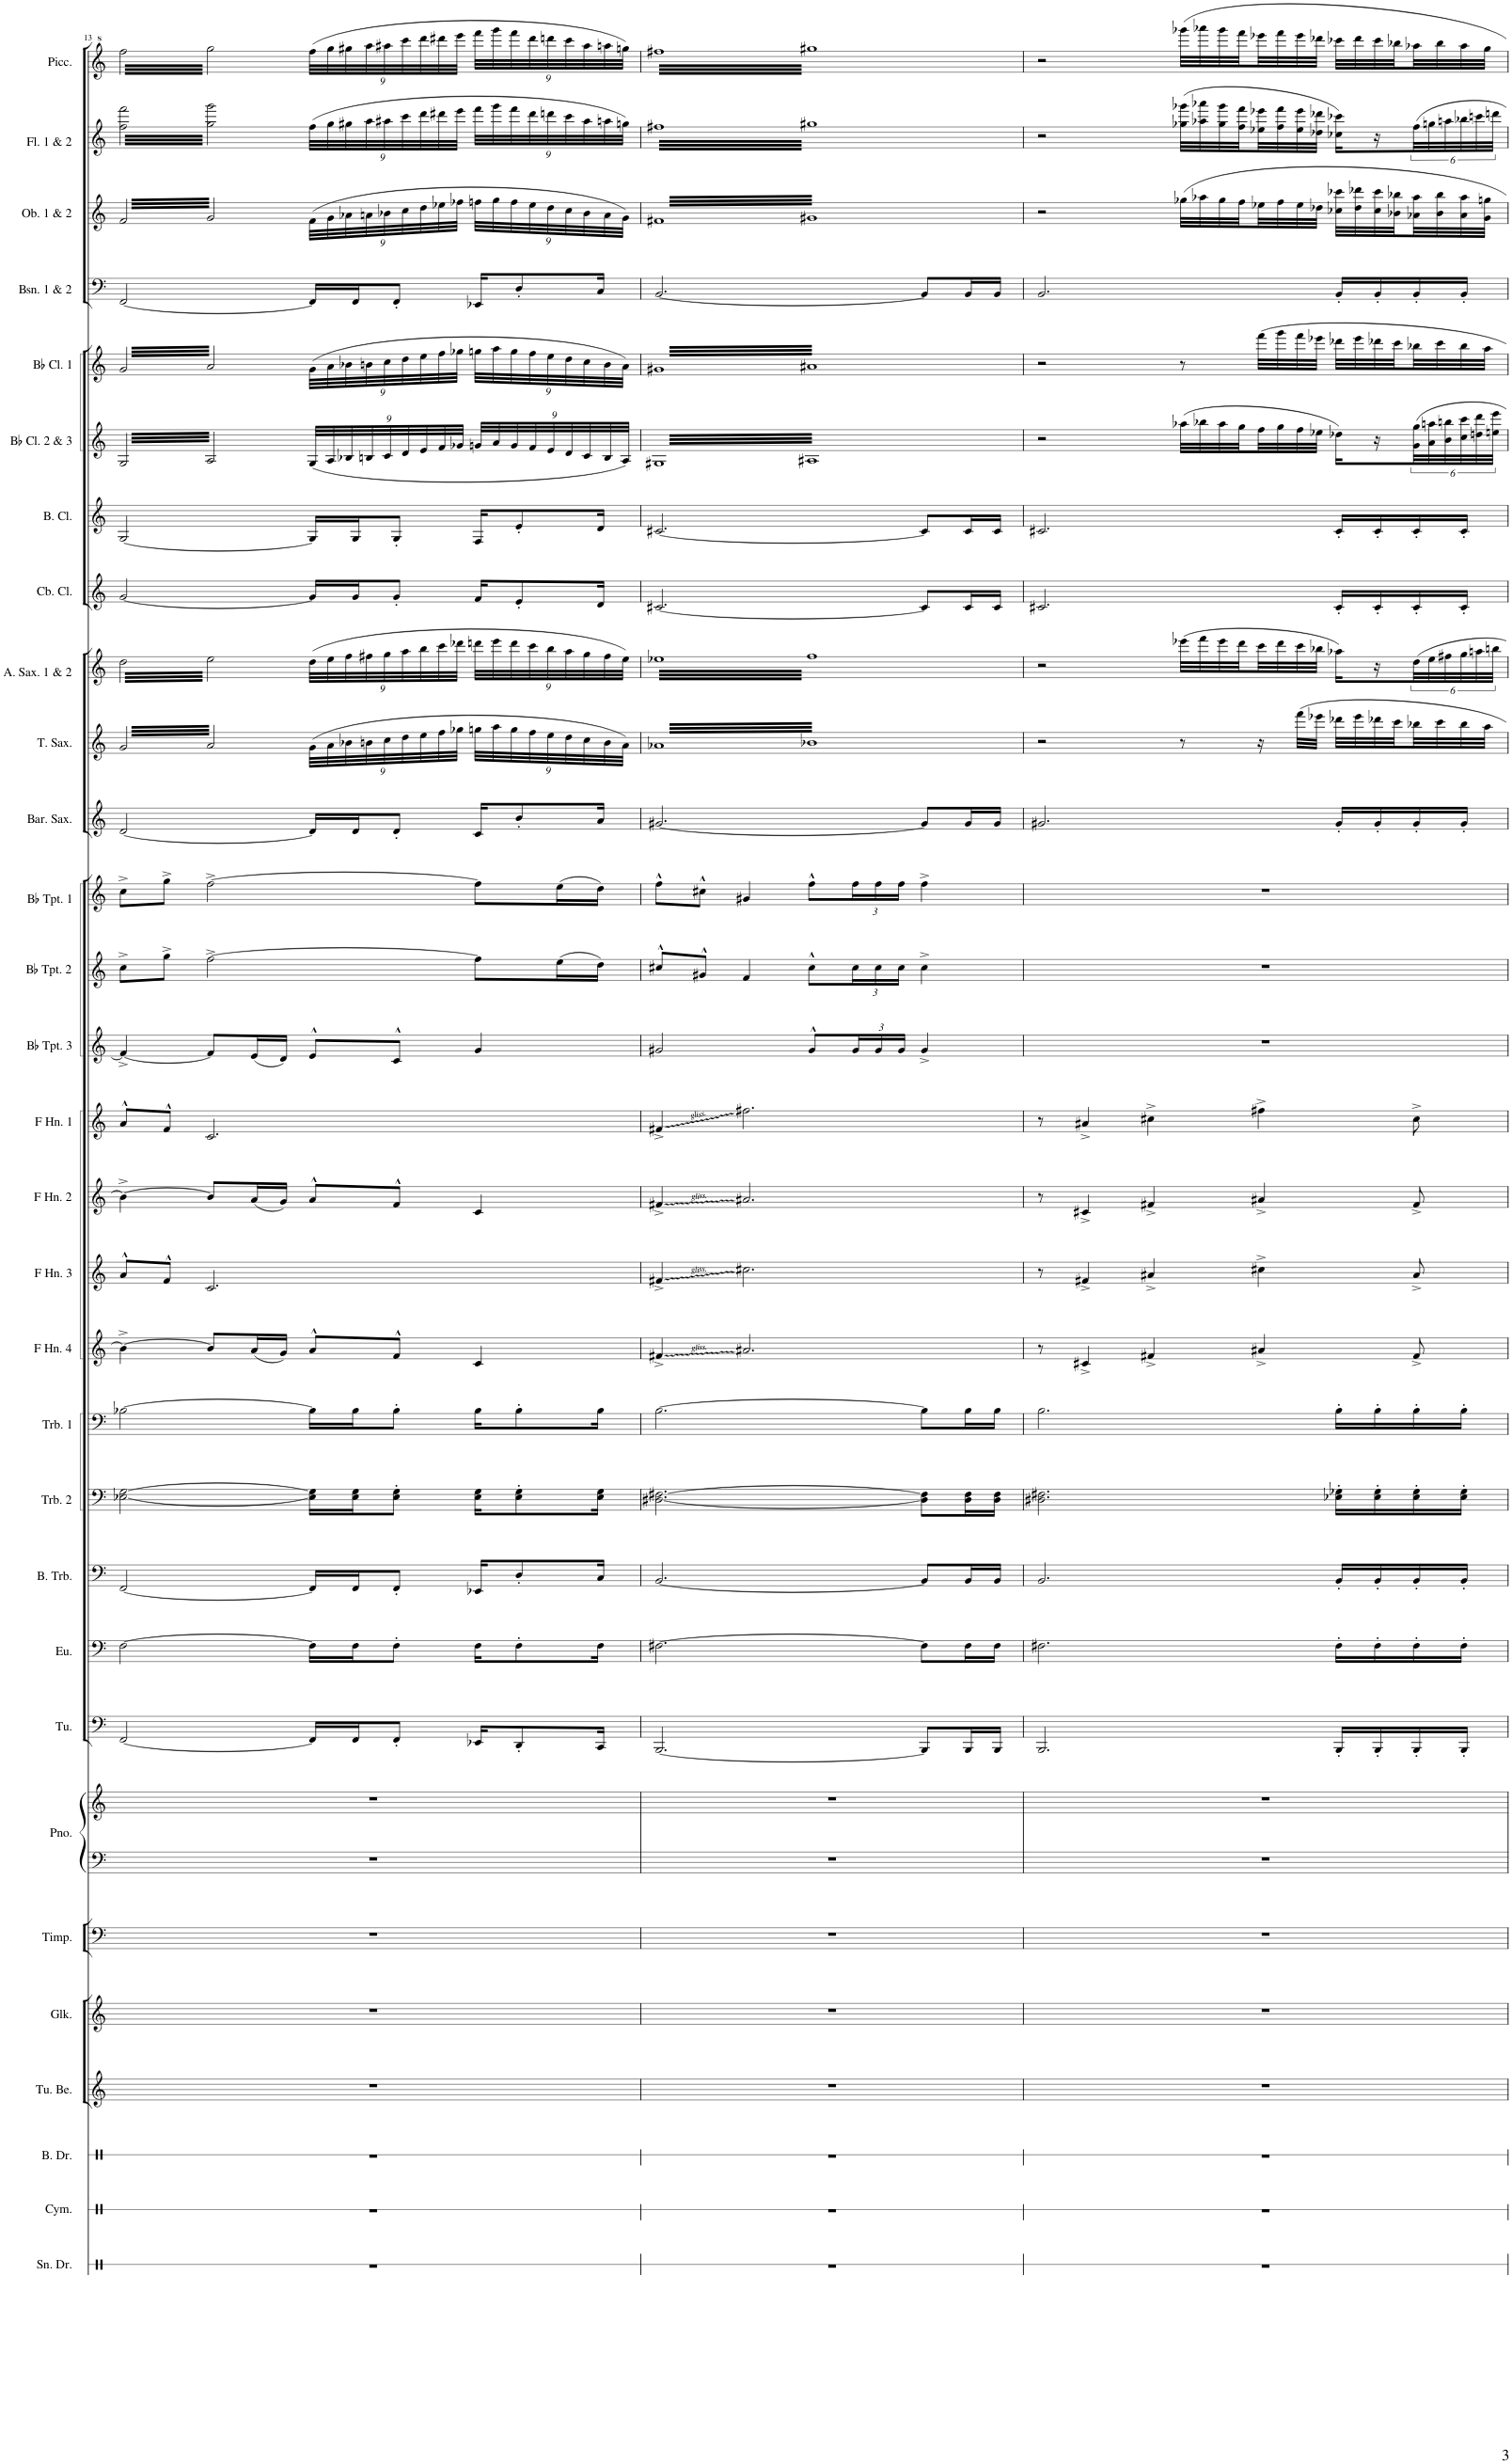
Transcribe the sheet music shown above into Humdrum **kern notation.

**kern	**kern	**kern	**kern	**kern	**kern	**kern	**kern	**kern	**kern	**kern	**kern	**kern	**kern	**kern	**kern	**kern	**kern	**kern	**kern	**kern	**kern	**kern	**kern	**kern	**kern	**kern	**kern	**kern	**kern	**kern
*part30	*part29	*part28	*part27	*part26	*part25	*part24	*part24	*part23	*part22	*part21	*part20	*part19	*part18	*part17	*part16	*part15	*part14	*part13	*part12	*part11	*part10	*part9	*part8	*part7	*part6	*part5	*part4	*part3	*part2	*part1
*staff31	*staff30	*staff29	*staff28	*staff27	*staff26	*staff25	*staff24	*staff23	*staff22	*staff21	*staff20	*staff19	*staff18	*staff17	*staff16	*staff15	*staff14	*staff13	*staff12	*staff11	*staff10	*staff9	*staff8	*staff7	*staff6	*staff5	*staff4	*staff3	*staff2	*staff1
*I"Snare Drum	*I"Cymbal	*I"Bass Drum	*I"Tubular Bells	*I"Glockenspiel	*I"Timpani	*I"Piano	*	*I"Tuba	*I"Euphonium	*I"Bass Trombone	*I"Trombone 2	*I"Trombone 1	*I"F Horn 4	*I"F Horn 3	*I"F Horn 2	*I"F Horn 1	*I"Bb Trumpet 3	*I"Bb Trumpet 2	*I"Bb Trumpet 1	*I"Baritone Saxophone	*I"Tenor Saxophone	*I"Alto Saxophone 1 &amp; 2	*I"Contrabass Clarinet	*I"Bass Clarinet	*I"Bb Clarinet 2 &amp; 3	*I"Bb Clarinet 1	*I"Bassoon 1 &amp; 2	*I"Oboe 1 &amp; 2	*I"Flute 1 &amp; 2	*I"Piccolo
*I'Sn. Dr.	*I'Cym.	*I'B. Dr.	*I'Tu. Be.	*I'Glk.	*I'Timp.	*I'Pno.	*	*I'Tu.	*I'Eu.	*I'B. Trb.	*I'Trb. 2	*I'Trb. 1	*I'F Hn. 4	*I'F Hn. 3	*I'F Hn. 2	*I'F Hn. 1	*I'Bb Tpt. 3	*I'Bb Tpt. 2	*I'Bb Tpt. 1	*I'Bar. Sax.	*I'T. Sax.	*I'A. Sax. 1 &amp; 2	*I'Cb. Cl.	*I'B. Cl.	*I'Bb Cl. 2 &amp; 3	*I'Bb Cl. 1	*I'Bsn. 1 &amp; 2	*I'Ob. 1 &amp; 2	*I'Fl. 1 &amp; 2	*I'Picc.
!!LO:PB:g=z
*clefX	*clefX	*clefX	*clefG2	*clefG2	*clefF4	*clefF4	*clefG2	*clefF4	*clefF4	*clefF4	*clefF4	*clefF4	*clefG2	*clefG2	*clefG2	*clefG2	*clefG2	*clefG2	*clefG2	*clefG2	*clefG2	*clefG2	*clefG2	*clefG2	*clefG2	*clefG2	*clefF4	*clefG2	*clefG2	*clefG^2
*	*	*	*	*Trd-14c-24	*	*	*	*	*	*	*	*	*Trd4c7	*Trd4c7	*Trd4c7	*Trd4c7	*Trd1c2	*Trd1c2	*Trd1c2	*Trd12c21	*Trd8c14	*Trd5c9	*Trd1c2	*Trd8c14	*Trd1c2	*Trd1c2	*	*	*	*Trd-7c-12
*k[]	*k[]	*k[]	*k[]	*k[]	*k[]	*k[]	*k[]	*k[]	*k[]	*k[]	*k[]	*k[]	*k[]	*k[]	*k[]	*k[]	*k[]	*k[]	*k[]	*k[]	*k[]	*k[]	*k[]	*k[]	*k[]	*k[]	*k[]	*k[]	*k[]	*k[]
*M4/4	*M4/4	*M4/4	*M4/4	*M4/4	*M4/4	*M4/4	*M4/4	*M4/4	*M4/4	*M4/4	*M4/4	*M4/4	*M4/4	*M4/4	*M4/4	*M4/4	*M4/4	*M4/4	*M4/4	*M4/4	*M4/4	*M4/4	*M4/4	*M4/4	*M4/4	*M4/4	*M4/4	*M4/4	*M4/4	*M4/4
=13	=13	=13	=13	=13	=13	=13	=13	=13	=13	=13	=13	=13	=13	=13	=13	=13	=13	=13	=13	=13	=13	=13	=13	=13	=13	=13	=13	=13	=13	=13
*	*	*	*	*	*	*	*	*	*	*	*	*	*	*	*	*	*	*	*	*	*tremolo	*	*	*	*	*	*	*	*	*
*	*	*	*	*	*	*	*	*	*	*	*	*	*	*	*	*	*	*	*	*	*	*tremolo	*	*	*	*	*	*	*	*
*	*	*	*	*	*	*	*	*	*	*	*	*	*	*	*	*	*	*	*	*	*	*	*	*	*tremolo	*	*	*	*	*
*	*	*	*	*	*	*	*	*	*	*	*	*	*	*	*	*	*	*	*	*	*	*	*	*	*	*tremolo	*	*	*	*
*	*	*	*	*	*	*	*	*	*	*	*	*	*	*	*	*	*	*	*	*	*	*	*	*	*	*	*	*tremolo	*	*
*	*	*	*	*	*	*	*	*	*	*	*	*	*	*	*	*	*	*	*	*	*	*	*	*	*	*	*	*	*tremolo	*
*	*	*	*	*	*	*	*	*	*	*	*	*	*	*	*	*	*	*	*	*	*	*	*	*	*	*	*	*	*	*tremolo
1r	1r	1r	1r	1r	1r	1r	1r	[2FF/	[2F\	[2FF/	[2E-X\ [2G\	[2B-X\	4b-^\_	8a^^/L	4b-^\_	8a^^/L	4f^/_	8cc^\L	8cc^\L	[2d/	64g/LLLL	64dd\LLLL	[2g/	[2G/	64G/LLLL	64g/LLLL	[2FF/	64f/LLLL	64ff\ 64fff\LLLL	64fff\LLLL
.	.	.	.	.	.	.	.	.	.	.	.	.	.	.	.	.	.	.	.	.	64a/	64ee\	.	.	64A/	64a/	.	64g/	64gg\ 64ggg\	64ggg\
.	.	.	.	.	.	.	.	.	.	.	.	.	.	.	.	.	.	.	.	.	64g/	64dd\	.	.	64G/	64g/	.	64f/	64ff\ 64fff\	64fff\
.	.	.	.	.	.	.	.	.	.	.	.	.	.	.	.	.	.	.	.	.	64a/	64ee\	.	.	64A/	64a/	.	64g/	64gg\ 64ggg\	64ggg\
.	.	.	.	.	.	.	.	.	.	.	.	.	.	.	.	.	.	.	.	.	64g/	64dd\	.	.	64G/	64g/	.	64f/	64ff\ 64fff\	64fff\
.	.	.	.	.	.	.	.	.	.	.	.	.	.	.	.	.	.	.	.	.	64a/	64ee\	.	.	64A/	64a/	.	64g/	64gg\ 64ggg\	64ggg\
.	.	.	.	.	.	.	.	.	.	.	.	.	.	.	.	.	.	.	.	.	64g/	64dd\	.	.	64G/	64g/	.	64f/	64ff\ 64fff\	64fff\
.	.	.	.	.	.	.	.	.	.	.	.	.	.	.	.	.	.	.	.	.	64a/	64ee\	.	.	64A/	64a/	.	64g/	64gg\ 64ggg\	64ggg\
.	.	.	.	.	.	.	.	.	.	.	.	.	.	8f^^/J	.	8f^^/J	.	8gg^\J	8gg^\J	.	64g/	64dd\	.	.	64G/	64g/	.	64f/	64ff\ 64fff\	64fff\
.	.	.	.	.	.	.	.	.	.	.	.	.	.	.	.	.	.	.	.	.	64a/	64ee\	.	.	64A/	64a/	.	64g/	64gg\ 64ggg\	64ggg\
.	.	.	.	.	.	.	.	.	.	.	.	.	.	.	.	.	.	.	.	.	64g/	64dd\	.	.	64G/	64g/	.	64f/	64ff\ 64fff\	64fff\
.	.	.	.	.	.	.	.	.	.	.	.	.	.	.	.	.	.	.	.	.	64a/	64ee\	.	.	64A/	64a/	.	64g/	64gg\ 64ggg\	64ggg\
.	.	.	.	.	.	.	.	.	.	.	.	.	.	.	.	.	.	.	.	.	64g/	64dd\	.	.	64G/	64g/	.	64f/	64ff\ 64fff\	64fff\
.	.	.	.	.	.	.	.	.	.	.	.	.	.	.	.	.	.	.	.	.	64a/	64ee\	.	.	64A/	64a/	.	64g/	64gg\ 64ggg\	64ggg\
.	.	.	.	.	.	.	.	.	.	.	.	.	.	.	.	.	.	.	.	.	64g/	64dd\	.	.	64G/	64g/	.	64f/	64ff\ 64fff\	64fff\
.	.	.	.	.	.	.	.	.	.	.	.	.	.	.	.	.	.	.	.	.	64a/	64ee\	.	.	64A/	64a/	.	64g/	64gg\ 64ggg\	64ggg\
.	.	.	.	.	.	.	.	.	.	.	.	.	8b-/L]	2.c/	8b-/L]	2.c/	8f/L]	[2ff^\	[2ff^\	.	64g/	64dd\	.	.	64G/	64g/	.	64f/	64ff\ 64fff\	64fff\
.	.	.	.	.	.	.	.	.	.	.	.	.	.	.	.	.	.	.	.	.	64a/	64ee\	.	.	64A/	64a/	.	64g/	64gg\ 64ggg\	64ggg\
.	.	.	.	.	.	.	.	.	.	.	.	.	.	.	.	.	.	.	.	.	64g/	64dd\	.	.	64G/	64g/	.	64f/	64ff\ 64fff\	64fff\
.	.	.	.	.	.	.	.	.	.	.	.	.	.	.	.	.	.	.	.	.	64a/	64ee\	.	.	64A/	64a/	.	64g/	64gg\ 64ggg\	64ggg\
.	.	.	.	.	.	.	.	.	.	.	.	.	.	.	.	.	.	.	.	.	64g/	64dd\	.	.	64G/	64g/	.	64f/	64ff\ 64fff\	64fff\
.	.	.	.	.	.	.	.	.	.	.	.	.	.	.	.	.	.	.	.	.	64a/	64ee\	.	.	64A/	64a/	.	64g/	64gg\ 64ggg\	64ggg\
.	.	.	.	.	.	.	.	.	.	.	.	.	.	.	.	.	.	.	.	.	64g/	64dd\	.	.	64G/	64g/	.	64f/	64ff\ 64fff\	64fff\
.	.	.	.	.	.	.	.	.	.	.	.	.	.	.	.	.	.	.	.	.	64a/	64ee\	.	.	64A/	64a/	.	64g/	64gg\ 64ggg\	64ggg\
.	.	.	.	.	.	.	.	.	.	.	.	.	(16a/L	.	(16a/L	.	(16e/L	.	.	.	64g/	64dd\	.	.	64G/	64g/	.	64f/	64ff\ 64fff\	64fff\
.	.	.	.	.	.	.	.	.	.	.	.	.	.	.	.	.	.	.	.	.	64a/	64ee\	.	.	64A/	64a/	.	64g/	64gg\ 64ggg\	64ggg\
.	.	.	.	.	.	.	.	.	.	.	.	.	.	.	.	.	.	.	.	.	64g/	64dd\	.	.	64G/	64g/	.	64f/	64ff\ 64fff\	64fff\
.	.	.	.	.	.	.	.	.	.	.	.	.	.	.	.	.	.	.	.	.	64a/	64ee\	.	.	64A/	64a/	.	64g/	64gg\ 64ggg\	64ggg\
.	.	.	.	.	.	.	.	.	.	.	.	.	16g/JJ)	.	16g/JJ)	.	16d/JJ)	.	.	.	64g/	64dd\	.	.	64G/	64g/	.	64f/	64ff\ 64fff\	64fff\
.	.	.	.	.	.	.	.	.	.	.	.	.	.	.	.	.	.	.	.	.	64a/	64ee\	.	.	64A/	64a/	.	64g/	64gg\ 64ggg\	64ggg\
.	.	.	.	.	.	.	.	.	.	.	.	.	.	.	.	.	.	.	.	.	64g/	64dd\	.	.	64G/	64g/	.	64f/	64ff\ 64fff\	64fff\
.	.	.	.	.	.	.	.	.	.	.	.	.	.	.	.	.	.	.	.	.	64a/JJJJ	64ee\JJJJ	.	.	64A/JJJJ	64a/JJJJ	.	64g/JJJJ	64gg\ 64ggg\JJJJ	64ggg\JJJJ
*	*	*	*	*	*	*	*	*	*	*	*	*	*	*	*	*	*	*	*	*	*	*	*	*	*	*	*	*	*	*Xtremolo
*	*	*	*	*	*	*	*	*	*	*	*	*	*	*	*	*	*	*	*	*	*	*	*	*	*	*	*	*	*Xtremolo	*
*	*	*	*	*	*	*	*	*	*	*	*	*	*	*	*	*	*	*	*	*	*	*	*	*	*	*	*	*Xtremolo	*	*
*	*	*	*	*	*	*	*	*	*	*	*	*	*	*	*	*	*	*	*	*	*	*	*	*	*	*Xtremolo	*	*	*	*
*	*	*	*	*	*	*	*	*	*	*	*	*	*	*	*	*	*	*	*	*	*	*	*	*	*Xtremolo	*	*	*	*	*
*	*	*	*	*	*	*	*	*	*	*	*	*	*	*	*	*	*	*	*	*	*	*Xtremolo	*	*	*	*	*	*	*	*
*	*	*	*	*	*	*	*	*	*	*	*	*	*	*	*	*	*	*	*	*	*Xtremolo	*	*	*	*	*	*	*	*	*
*	*	*	*	*	*	*	*	*	*	*	*	*	*	*	*	*	*	*	*	*	*Xbrackettup	*Xbrackettup	*	*	*Xbrackettup	*Xbrackettup	*	*Xbrackettup	*Xbrackettup	*Xbrackettup
.	.	.	.	.	.	.	.	16FF/LL]	16F\LL]	16FF/LL]	16E-\] 16G\]LL	16B-\LL]	8a^^/L	.	8a^^/L	.	8e^^/L	.	.	16d/LL]	(36g\LLL	(36dd\LLL	16g/LL]	16G/LL]	(36G/LLL	(36g\LLL	16FF/LL]	(36f\LLL	(36ff\LLL	(36fff\LLL
.	.	.	.	.	.	.	.	.	.	.	.	.	.	.	.	.	.	.	.	.	.	.	.	.	.	.	.	.	.	.
.	.	.	.	.	.	.	.	.	.	.	.	.	.	.	.	.	.	.	.	.	36a\	36ee\	.	.	36A/	36a\	.	36g\	36gg\	36ggg\
.	.	.	.	.	.	.	.	.	.	.	.	.	.	.	.	.	.	.	.	.	.	.	.	.	.	.	.	.	.	.
.	.	.	.	.	.	.	.	.	.	.	.	.	.	.	.	.	.	.	.	.	.	.	.	.	.	.	.	.	.	.
.	.	.	.	.	.	.	.	.	.	.	.	.	.	.	.	.	.	.	.	.	36b-X\	36ff\	.	.	36B-X/	36b-X\	.	36a-X\	36gg#X\	36ggg#X\
.	.	.	.	.	.	.	.	16FF/J	16F\J	16FF/J	16E-\ 16G\J	16B-\J	.	.	.	.	.	.	.	16d/J	.	.	16g/J	16G/J	.	.	16FF/J	.	.	.
.	.	.	.	.	.	.	.	.	.	.	.	.	.	.	.	.	.	.	.	.	.	.	.	.	.	.	.	.	.	.
.	.	.	.	.	.	.	.	.	.	.	.	.	.	.	.	.	.	.	.	.	36bn\	36ff#X\	.	.	36Bn/	36bn\	.	36an\	36aa\	36aaa\
.	.	.	.	.	.	.	.	.	.	.	.	.	.	.	.	.	.	.	.	.	.	.	.	.	.	.	.	.	.	.
.	.	.	.	.	.	.	.	.	.	.	.	.	.	.	.	.	.	.	.	.	.	.	.	.	.	.	.	.	.	.
.	.	.	.	.	.	.	.	.	.	.	.	.	.	.	.	.	.	.	.	.	36cc\	36gg\	.	.	36c/	36cc\	.	36b-X\	36aa#X\	36aaa#X\
.	.	.	.	.	.	.	.	8FF'/J	8F'\J	8FF'/J	8E-\' 8G\'J	8B-'\J	8f^^/J	.	8f^^/J	.	8c^^/J	.	.	8d'/J	.	.	8g'/J	8G'/J	.	.	8FF'/J	.	.	.
.	.	.	.	.	.	.	.	.	.	.	.	.	.	.	.	.	.	.	.	.	36dd\	36aa\	.	.	36d/	36dd\	.	36cc\	36ccc\	36cccc\
.	.	.	.	.	.	.	.	.	.	.	.	.	.	.	.	.	.	.	.	.	.	.	.	.	.	.	.	.	.	.
.	.	.	.	.	.	.	.	.	.	.	.	.	.	.	.	.	.	.	.	.	.	.	.	.	.	.	.	.	.	.
.	.	.	.	.	.	.	.	.	.	.	.	.	.	.	.	.	.	.	.	.	36ee\	36bb\	.	.	36e/	36ee\	.	36dd\	36ddd\	36dddd\
.	.	.	.	.	.	.	.	.	.	.	.	.	.	.	.	.	.	.	.	.	.	.	.	.	.	.	.	.	.	.
.	.	.	.	.	.	.	.	.	.	.	.	.	.	.	.	.	.	.	.	.	.	.	.	.	.	.	.	.	.	.
.	.	.	.	.	.	.	.	.	.	.	.	.	.	.	.	.	.	.	.	.	36ff\	36ccc\	.	.	36f/	36ff\	.	36ee-X\	36ddd#X\	36dddd#X\
.	.	.	.	.	.	.	.	.	.	.	.	.	.	.	.	.	.	.	.	.	.	.	.	.	.	.	.	.	.	.
.	.	.	.	.	.	.	.	.	.	.	.	.	.	.	.	.	.	.	.	.	.	.	.	.	.	.	.	.	.	.
.	.	.	.	.	.	.	.	.	.	.	.	.	.	.	.	.	.	.	.	.	36gg-X\JJJ	36ddd-X\JJJ	.	.	36g-X/JJJ	36gg-X\JJJ	.	36ff-X\JJJ	36eee\JJJ	36eeee\JJJ
.	.	.	.	.	.	.	.	.	.	.	.	.	.	.	.	.	.	.	.	.	.	.	.	.	.	.	.	.	.	.
.	.	.	.	.	.	.	.	16EE-X/KL	16F\KL	16EE-X/KL	16E-\ 16G\KL	16B-\KL	4c/	.	4c/	.	4g/	8ff\L]	8ff\L]	16c/KL	36ggn\LLL	36dddn\LLL	16f/KL	16F/KL	36gn/LLL	36ggn\LLL	16EE-X/KL	36ffn\LLL	36fff\LLL	36ffff\LLL
.	.	.	.	.	.	.	.	.	.	.	.	.	.	.	.	.	.	.	.	.	36aa\	36eee\	.	.	36a/	36aa\	.	36gg\	36ggg\	36gggg\
.	.	.	.	.	.	.	.	.	.	.	.	.	.	.	.	.	.	.	.	.	36gg\	36ddd\	.	.	36g/	36gg\	.	36ff\	36fff\	36ffff\
.	.	.	.	.	.	.	.	8DD'/	8F'\	8D'/	8E-\' 8G\'	8B-'\	.	.	.	.	.	.	.	8b'/	.	.	8e'/	8e'/	.	.	8D'/	.	.	.
.	.	.	.	.	.	.	.	.	.	.	.	.	.	.	.	.	.	.	.	.	36ff\	36ccc\	.	.	36f/	36ff\	.	36ee-\	36ddd#\	36dddd#\
.	.	.	.	.	.	.	.	.	.	.	.	.	.	.	.	.	.	.	.	.	36ee\	36bb\	.	.	36e/	36ee\	.	36dd\	36dddn\	36ddddn\
.	.	.	.	.	.	.	.	.	.	.	.	.	.	.	.	.	.	(16ee\L	(16ee\L	.	.	.	.	.	.	.	.	.	.	.
.	.	.	.	.	.	.	.	.	.	.	.	.	.	.	.	.	.	.	.	.	36dd\	36aa\	.	.	36d/	36dd\	.	36cc\	36ccc\	36cccc\
.	.	.	.	.	.	.	.	.	.	.	.	.	.	.	.	.	.	.	.	.	36cc\	36gg\	.	.	36c/	36cc\	.	36b-\	36aa#\	36aaa#\
.	.	.	.	.	.	.	.	16CC/Jk	16F\Jk	16C/Jk	16E-\ 16G\Jk	16B-\Jk	.	.	.	.	.	16dd\JJ)	16dd\JJ)	16a/Jk	.	.	16d/Jk	16d/Jk	.	.	16C/Jk	.	.	.
.	.	.	.	.	.	.	.	.	.	.	.	.	.	.	.	.	.	.	.	.	36b\	36ff#\	.	.	36B/	36b\	.	36a\	36aan\	36aaan\
.	.	.	.	.	.	.	.	.	.	.	.	.	.	.	.	.	.	.	.	.	36a\JJJ)	36ee\JJJ)	.	.	36A/JJJ)	36a\JJJ)	.	36g\JJJ)	36ggn\JJJ)	36gggn\JJJ)
=14	=14	=14	=14	=14	=14	=14	=14	=14	=14	=14	=14	=14	=14	=14	=14	=14	=14	=14	=14	=14	=14	=14	=14	=14	=14	=14	=14	=14	=14	=14
*	*	*	*	*	*	*	*	*	*	*	*	*	*	*	*	*	*	*	*	*	*brackettup	*brackettup	*	*	*brackettup	*brackettup	*	*brackettup	*brackettup	*brackettup
*	*	*	*	*	*	*	*	*	*	*	*	*	*	*	*	*	*	*	*	*	*tremolo	*	*	*	*	*	*	*	*	*
*	*	*	*	*	*	*	*	*	*	*	*	*	*	*	*	*	*	*	*	*	*	*tremolo	*	*	*	*	*	*	*	*
*	*	*	*	*	*	*	*	*	*	*	*	*	*	*	*	*	*	*	*	*	*	*	*	*	*tremolo	*	*	*	*	*
*	*	*	*	*	*	*	*	*	*	*	*	*	*	*	*	*	*	*	*	*	*	*	*	*	*	*tremolo	*	*	*	*
*	*	*	*	*	*	*	*	*	*	*	*	*	*	*	*	*	*	*	*	*	*	*	*	*	*	*	*	*tremolo	*	*
*	*	*	*	*	*	*	*	*	*	*	*	*	*	*	*	*	*	*	*	*	*	*	*	*	*	*	*	*	*tremolo	*
*	*	*	*	*	*	*	*	*	*	*	*	*	*	*	*	*	*	*	*	*	*	*	*	*	*	*	*	*	*	*tremolo
1r	1r	1r	1r	1r	1r	1r	1r	[2.BBB/	[2.F#X\	[2.BB/	[2.D#X\ [2.F#X\	[2.B\	4f#X^/	4f#X^/	4f#X^/	4f#X^/	2g#X/	8cc#X^^/L	8ff^^\L	[2.g#X/	64a-XLLLL	64ee-XLLLL	[2.c#X/	[2.c#X/	64G#XLLLL	64g#XLLLL	[2.BB/	64f#XLLLL	64ff#XLLLL	64fff#XLLLL
.	.	.	.	.	.	.	.	.	.	.	.	.	.	.	.	.	.	.	.	.	64b-X	64ff	.	.	64A#X	64a#X	.	64g#X	64gg#X	64ggg#X
.	.	.	.	.	.	.	.	.	.	.	.	.	.	.	.	.	.	.	.	.	64a-X	64ee-X	.	.	64G#X	64g#X	.	64f#X	64ff#X	64fff#X
.	.	.	.	.	.	.	.	.	.	.	.	.	.	.	.	.	.	.	.	.	64b-X	64ff	.	.	64A#X	64a#X	.	64g#X	64gg#X	64ggg#X
.	.	.	.	.	.	.	.	.	.	.	.	.	.	.	.	.	.	.	.	.	64a-X	64ee-X	.	.	64G#X	64g#X	.	64f#X	64ff#X	64fff#X
.	.	.	.	.	.	.	.	.	.	.	.	.	.	.	.	.	.	.	.	.	64b-X	64ff	.	.	64A#X	64a#X	.	64g#X	64gg#X	64ggg#X
.	.	.	.	.	.	.	.	.	.	.	.	.	.	.	.	.	.	.	.	.	64a-X	64ee-X	.	.	64G#X	64g#X	.	64f#X	64ff#X	64fff#X
.	.	.	.	.	.	.	.	.	.	.	.	.	.	.	.	.	.	.	.	.	64b-X	64ff	.	.	64A#X	64a#X	.	64g#X	64gg#X	64ggg#X
.	.	.	.	.	.	.	.	.	.	.	.	.	.	.	.	.	.	8g#X^^/J	8cc#X^^\J	.	64a-X	64ee-X	.	.	64G#X	64g#X	.	64f#X	64ff#X	64fff#X
.	.	.	.	.	.	.	.	.	.	.	.	.	.	.	.	.	.	.	.	.	64b-X	64ff	.	.	64A#X	64a#X	.	64g#X	64gg#X	64ggg#X
.	.	.	.	.	.	.	.	.	.	.	.	.	.	.	.	.	.	.	.	.	64a-X	64ee-X	.	.	64G#X	64g#X	.	64f#X	64ff#X	64fff#X
.	.	.	.	.	.	.	.	.	.	.	.	.	.	.	.	.	.	.	.	.	64b-X	64ff	.	.	64A#X	64a#X	.	64g#X	64gg#X	64ggg#X
.	.	.	.	.	.	.	.	.	.	.	.	.	.	.	.	.	.	.	.	.	64a-X	64ee-X	.	.	64G#X	64g#X	.	64f#X	64ff#X	64fff#X
.	.	.	.	.	.	.	.	.	.	.	.	.	.	.	.	.	.	.	.	.	64b-X	64ff	.	.	64A#X	64a#X	.	64g#X	64gg#X	64ggg#X
.	.	.	.	.	.	.	.	.	.	.	.	.	.	.	.	.	.	.	.	.	64a-X	64ee-X	.	.	64G#X	64g#X	.	64f#X	64ff#X	64fff#X
.	.	.	.	.	.	.	.	.	.	.	.	.	.	.	.	.	.	.	.	.	64b-X	64ff	.	.	64A#X	64a#X	.	64g#X	64gg#X	64ggg#X
.	.	.	.	.	.	.	.	.	.	.	.	.	2.a#X/	2.cc#X\	2.a#X/	2.ff#X\	.	4f/	4g#X/	.	64a-X	64ee-X	.	.	64G#X	64g#X	.	64f#X	64ff#X	64fff#X
.	.	.	.	.	.	.	.	.	.	.	.	.	.	.	.	.	.	.	.	.	64b-X	64ff	.	.	64A#X	64a#X	.	64g#X	64gg#X	64ggg#X
.	.	.	.	.	.	.	.	.	.	.	.	.	.	.	.	.	.	.	.	.	64a-X	64ee-X	.	.	64G#X	64g#X	.	64f#X	64ff#X	64fff#X
.	.	.	.	.	.	.	.	.	.	.	.	.	.	.	.	.	.	.	.	.	64b-X	64ff	.	.	64A#X	64a#X	.	64g#X	64gg#X	64ggg#X
.	.	.	.	.	.	.	.	.	.	.	.	.	.	.	.	.	.	.	.	.	64a-X	64ee-X	.	.	64G#X	64g#X	.	64f#X	64ff#X	64fff#X
.	.	.	.	.	.	.	.	.	.	.	.	.	.	.	.	.	.	.	.	.	64b-X	64ff	.	.	64A#X	64a#X	.	64g#X	64gg#X	64ggg#X
.	.	.	.	.	.	.	.	.	.	.	.	.	.	.	.	.	.	.	.	.	64a-X	64ee-X	.	.	64G#X	64g#X	.	64f#X	64ff#X	64fff#X
.	.	.	.	.	.	.	.	.	.	.	.	.	.	.	.	.	.	.	.	.	64b-X	64ff	.	.	64A#X	64a#X	.	64g#X	64gg#X	64ggg#X
.	.	.	.	.	.	.	.	.	.	.	.	.	.	.	.	.	.	.	.	.	64a-X	64ee-X	.	.	64G#X	64g#X	.	64f#X	64ff#X	64fff#X
.	.	.	.	.	.	.	.	.	.	.	.	.	.	.	.	.	.	.	.	.	64b-X	64ff	.	.	64A#X	64a#X	.	64g#X	64gg#X	64ggg#X
.	.	.	.	.	.	.	.	.	.	.	.	.	.	.	.	.	.	.	.	.	64a-X	64ee-X	.	.	64G#X	64g#X	.	64f#X	64ff#X	64fff#X
.	.	.	.	.	.	.	.	.	.	.	.	.	.	.	.	.	.	.	.	.	64b-X	64ff	.	.	64A#X	64a#X	.	64g#X	64gg#X	64ggg#X
.	.	.	.	.	.	.	.	.	.	.	.	.	.	.	.	.	.	.	.	.	64a-X	64ee-X	.	.	64G#X	64g#X	.	64f#X	64ff#X	64fff#X
.	.	.	.	.	.	.	.	.	.	.	.	.	.	.	.	.	.	.	.	.	64b-X	64ff	.	.	64A#X	64a#X	.	64g#X	64gg#X	64ggg#X
.	.	.	.	.	.	.	.	.	.	.	.	.	.	.	.	.	.	.	.	.	64a-X	64ee-X	.	.	64G#X	64g#X	.	64f#X	64ff#X	64fff#X
.	.	.	.	.	.	.	.	.	.	.	.	.	.	.	.	.	.	.	.	.	64b-X	64ff	.	.	64A#X	64a#X	.	64g#X	64gg#X	64ggg#X
.	.	.	.	.	.	.	.	.	.	.	.	.	.	.	.	.	8g#^^/L	8cc#^^\L	8ff^^\L	.	64a-X	64ee-X	.	.	64G#X	64g#X	.	64f#X	64ff#X	64fff#X
.	.	.	.	.	.	.	.	.	.	.	.	.	.	.	.	.	.	.	.	.	64b-X	64ff	.	.	64A#X	64a#X	.	64g#X	64gg#X	64ggg#X
.	.	.	.	.	.	.	.	.	.	.	.	.	.	.	.	.	.	.	.	.	64a-X	64ee-X	.	.	64G#X	64g#X	.	64f#X	64ff#X	64fff#X
.	.	.	.	.	.	.	.	.	.	.	.	.	.	.	.	.	.	.	.	.	64b-X	64ff	.	.	64A#X	64a#X	.	64g#X	64gg#X	64ggg#X
.	.	.	.	.	.	.	.	.	.	.	.	.	.	.	.	.	.	.	.	.	64a-X	64ee-X	.	.	64G#X	64g#X	.	64f#X	64ff#X	64fff#X
.	.	.	.	.	.	.	.	.	.	.	.	.	.	.	.	.	.	.	.	.	64b-X	64ff	.	.	64A#X	64a#X	.	64g#X	64gg#X	64ggg#X
.	.	.	.	.	.	.	.	.	.	.	.	.	.	.	.	.	.	.	.	.	64a-X	64ee-X	.	.	64G#X	64g#X	.	64f#X	64ff#X	64fff#X
.	.	.	.	.	.	.	.	.	.	.	.	.	.	.	.	.	.	.	.	.	64b-X	64ff	.	.	64A#X	64a#X	.	64g#X	64gg#X	64ggg#X
*	*	*	*	*	*	*	*	*	*	*	*	*	*	*	*	*	*Xbrackettup	*Xbrackettup	*Xbrackettup	*	*	*	*	*	*	*	*	*	*	*
.	.	.	.	.	.	.	.	.	.	.	.	.	.	.	.	.	24g#/L	24cc#\L	24ff\L	.	64a-X	64ee-X	.	.	64G#X	64g#X	.	64f#X	64ff#X	64fff#X
.	.	.	.	.	.	.	.	.	.	.	.	.	.	.	.	.	.	.	.	.	64b-X	64ff	.	.	64A#X	64a#X	.	64g#X	64gg#X	64ggg#X
.	.	.	.	.	.	.	.	.	.	.	.	.	.	.	.	.	.	.	.	.	64a-X	64ee-X	.	.	64G#X	64g#X	.	64f#X	64ff#X	64fff#X
.	.	.	.	.	.	.	.	.	.	.	.	.	.	.	.	.	24g#/	24cc#\	24ff\	.	.	.	.	.	.	.	.	.	.	.
.	.	.	.	.	.	.	.	.	.	.	.	.	.	.	.	.	.	.	.	.	64b-X	64ff	.	.	64A#X	64a#X	.	64g#X	64gg#X	64ggg#X
.	.	.	.	.	.	.	.	.	.	.	.	.	.	.	.	.	.	.	.	.	64a-X	64ee-X	.	.	64G#X	64g#X	.	64f#X	64ff#X	64fff#X
.	.	.	.	.	.	.	.	.	.	.	.	.	.	.	.	.	.	.	.	.	64b-X	64ff	.	.	64A#X	64a#X	.	64g#X	64gg#X	64ggg#X
.	.	.	.	.	.	.	.	.	.	.	.	.	.	.	.	.	24g#/JJ	24cc#\JJ	24ff\JJ	.	.	.	.	.	.	.	.	.	.	.
.	.	.	.	.	.	.	.	.	.	.	.	.	.	.	.	.	.	.	.	.	64a-X	64ee-X	.	.	64G#X	64g#X	.	64f#X	64ff#X	64fff#X
.	.	.	.	.	.	.	.	.	.	.	.	.	.	.	.	.	.	.	.	.	64b-X	64ff	.	.	64A#X	64a#X	.	64g#X	64gg#X	64ggg#X
.	.	.	.	.	.	.	.	8BBB/L]	8F#\L]	8BB/L]	8D#\] 8F#\]L	8B\L]	.	.	.	.	4g#^/	4cc#^\	4ff^\	8g#/L]	64a-X	64ee-X	8c#/L]	8c#/L]	64G#X	64g#X	8BB/L]	64f#X	64ff#X	64fff#X
.	.	.	.	.	.	.	.	.	.	.	.	.	.	.	.	.	.	.	.	.	64b-X	64ff	.	.	64A#X	64a#X	.	64g#X	64gg#X	64ggg#X
.	.	.	.	.	.	.	.	.	.	.	.	.	.	.	.	.	.	.	.	.	64a-X	64ee-X	.	.	64G#X	64g#X	.	64f#X	64ff#X	64fff#X
.	.	.	.	.	.	.	.	.	.	.	.	.	.	.	.	.	.	.	.	.	64b-X	64ff	.	.	64A#X	64a#X	.	64g#X	64gg#X	64ggg#X
.	.	.	.	.	.	.	.	.	.	.	.	.	.	.	.	.	.	.	.	.	64a-X	64ee-X	.	.	64G#X	64g#X	.	64f#X	64ff#X	64fff#X
.	.	.	.	.	.	.	.	.	.	.	.	.	.	.	.	.	.	.	.	.	64b-X	64ff	.	.	64A#X	64a#X	.	64g#X	64gg#X	64ggg#X
.	.	.	.	.	.	.	.	.	.	.	.	.	.	.	.	.	.	.	.	.	64a-X	64ee-X	.	.	64G#X	64g#X	.	64f#X	64ff#X	64fff#X
.	.	.	.	.	.	.	.	.	.	.	.	.	.	.	.	.	.	.	.	.	64b-X	64ff	.	.	64A#X	64a#X	.	64g#X	64gg#X	64ggg#X
.	.	.	.	.	.	.	.	16BBB/L	16F#\L	16BB/L	16D#\ 16F#\L	16B\L	.	.	.	.	.	.	.	16g#/L	64a-X	64ee-X	16c#/L	16c#/L	64G#X	64g#X	16BB/L	64f#X	64ff#X	64fff#X
.	.	.	.	.	.	.	.	.	.	.	.	.	.	.	.	.	.	.	.	.	64b-X	64ff	.	.	64A#X	64a#X	.	64g#X	64gg#X	64ggg#X
.	.	.	.	.	.	.	.	.	.	.	.	.	.	.	.	.	.	.	.	.	64a-X	64ee-X	.	.	64G#X	64g#X	.	64f#X	64ff#X	64fff#X
.	.	.	.	.	.	.	.	.	.	.	.	.	.	.	.	.	.	.	.	.	64b-X	64ff	.	.	64A#X	64a#X	.	64g#X	64gg#X	64ggg#X
.	.	.	.	.	.	.	.	16BBB/JJ	16F#\JJ	16BB/JJ	16D#\ 16F#\JJ	16B\JJ	.	.	.	.	.	.	.	16g#/JJ	64a-X	64ee-X	16c#/JJ	16c#/JJ	64G#X	64g#X	16BB/JJ	64f#X	64ff#X	64fff#X
.	.	.	.	.	.	.	.	.	.	.	.	.	.	.	.	.	.	.	.	.	64b-X	64ff	.	.	64A#X	64a#X	.	64g#X	64gg#X	64ggg#X
.	.	.	.	.	.	.	.	.	.	.	.	.	.	.	.	.	.	.	.	.	64a-X	64ee-X	.	.	64G#X	64g#X	.	64f#X	64ff#X	64fff#X
.	.	.	.	.	.	.	.	.	.	.	.	.	.	.	.	.	.	.	.	.	64b-XJJJJ	64ffJJJJ	.	.	64A#XJJJJ	64a#XJJJJ	.	64g#XJJJJ	64gg#XJJJJ	64ggg#XJJJJ
*	*	*	*	*	*	*	*	*	*	*	*	*	*	*	*	*	*	*	*	*	*	*	*	*	*	*	*	*	*	*Xtremolo
*	*	*	*	*	*	*	*	*	*	*	*	*	*	*	*	*	*	*	*	*	*	*	*	*	*	*	*	*	*Xtremolo	*
*	*	*	*	*	*	*	*	*	*	*	*	*	*	*	*	*	*	*	*	*	*	*	*	*	*	*	*	*Xtremolo	*	*
*	*	*	*	*	*	*	*	*	*	*	*	*	*	*	*	*	*	*	*	*	*	*	*	*	*	*Xtremolo	*	*	*	*
*	*	*	*	*	*	*	*	*	*	*	*	*	*	*	*	*	*	*	*	*	*	*	*	*	*Xtremolo	*	*	*	*	*
*	*	*	*	*	*	*	*	*	*	*	*	*	*	*	*	*	*	*	*	*	*	*Xtremolo	*	*	*	*	*	*	*	*
*	*	*	*	*	*	*	*	*	*	*	*	*	*	*	*	*	*	*	*	*	*Xtremolo	*	*	*	*	*	*	*	*	*
=15	=15	=15	=15	=15	=15	=15	=15	=15	=15	=15	=15	=15	=15	=15	=15	=15	=15	=15	=15	=15	=15	=15	=15	=15	=15	=15	=15	=15	=15	=15
1r	1r	1r	1r	1r	1r	1r	1r	2.BBB/	2.F#X\	2.BB/	2.D#X\ 2.F#X\	2.B\	8r	8r	8r	8r	1r	1r	1r	2.g#X/	2r	2r	2.c#X/	2.c#X/	2r	2r	2.BB/	2r	2r	2r
.	.	.	.	.	.	.	.	.	.	.	.	.	.	.	.	.	.	.	.	.	.	.	.	.	.	.	.	.	.	.
.	.	.	.	.	.	.	.	.	.	.	.	.	.	.	.	.	.	.	.	.	.	.	.	.	.	.	.	.	.	.
.	.	.	.	.	.	.	.	.	.	.	.	.	.	.	.	.	.	.	.	.	.	.	.	.	.	.	.	.	.	.
.	.	.	.	.	.	.	.	.	.	.	.	.	.	.	.	.	.	.	.	.	.	.	.	.	.	.	.	.	.	.
.	.	.	.	.	.	.	.	.	.	.	.	.	.	.	.	.	.	.	.	.	.	.	.	.	.	.	.	.	.	.
.	.	.	.	.	.	.	.	.	.	.	.	.	.	.	.	.	.	.	.	.	.	.	.	.	.	.	.	.	.	.
.	.	.	.	.	.	.	.	.	.	.	.	.	.	.	.	.	.	.	.	.	.	.	.	.	.	.	.	.	.	.
.	.	.	.	.	.	.	.	.	.	.	.	.	4c#X^/	4f#X^/	4c#X^/	4a#X^/	.	.	.	.	.	.	.	.	.	.	.	.	.	.
.	.	.	.	.	.	.	.	.	.	.	.	.	.	.	.	.	.	.	.	.	.	.	.	.	.	.	.	.	.	.
.	.	.	.	.	.	.	.	.	.	.	.	.	.	.	.	.	.	.	.	.	.	.	.	.	.	.	.	.	.	.
.	.	.	.	.	.	.	.	.	.	.	.	.	.	.	.	.	.	.	.	.	.	.	.	.	.	.	.	.	.	.
.	.	.	.	.	.	.	.	.	.	.	.	.	.	.	.	.	.	.	.	.	.	.	.	.	.	.	.	.	.	.
.	.	.	.	.	.	.	.	.	.	.	.	.	.	.	.	.	.	.	.	.	.	.	.	.	.	.	.	.	.	.
.	.	.	.	.	.	.	.	.	.	.	.	.	.	.	.	.	.	.	.	.	.	.	.	.	.	.	.	.	.	.
.	.	.	.	.	.	.	.	.	.	.	.	.	.	.	.	.	.	.	.	.	.	.	.	.	.	.	.	.	.	.
.	.	.	.	.	.	.	.	.	.	.	.	.	.	.	.	.	.	.	.	.	.	.	.	.	.	.	.	.	.	.
.	.	.	.	.	.	.	.	.	.	.	.	.	.	.	.	.	.	.	.	.	.	.	.	.	.	.	.	.	.	.
.	.	.	.	.	.	.	.	.	.	.	.	.	.	.	.	.	.	.	.	.	.	.	.	.	.	.	.	.	.	.
.	.	.	.	.	.	.	.	.	.	.	.	.	.	.	.	.	.	.	.	.	.	.	.	.	.	.	.	.	.	.
.	.	.	.	.	.	.	.	.	.	.	.	.	.	.	.	.	.	.	.	.	.	.	.	.	.	.	.	.	.	.
.	.	.	.	.	.	.	.	.	.	.	.	.	.	.	.	.	.	.	.	.	.	.	.	.	.	.	.	.	.	.
.	.	.	.	.	.	.	.	.	.	.	.	.	.	.	.	.	.	.	.	.	.	.	.	.	.	.	.	.	.	.
.	.	.	.	.	.	.	.	.	.	.	.	.	.	.	.	.	.	.	.	.	.	.	.	.	.	.	.	.	.	.
.	.	.	.	.	.	.	.	.	.	.	.	.	4f#X^/	4a#X^/	4f#X^/	4cc#X^\	.	.	.	.	.	.	.	.	.	.	.	.	.	.
.	.	.	.	.	.	.	.	.	.	.	.	.	.	.	.	.	.	.	.	.	.	.	.	.	.	.	.	.	.	.
.	.	.	.	.	.	.	.	.	.	.	.	.	.	.	.	.	.	.	.	.	.	.	.	.	.	.	.	.	.	.
.	.	.	.	.	.	.	.	.	.	.	.	.	.	.	.	.	.	.	.	.	.	.	.	.	.	.	.	.	.	.
.	.	.	.	.	.	.	.	.	.	.	.	.	.	.	.	.	.	.	.	.	.	.	.	.	.	.	.	.	.	.
.	.	.	.	.	.	.	.	.	.	.	.	.	.	.	.	.	.	.	.	.	.	.	.	.	.	.	.	.	.	.
.	.	.	.	.	.	.	.	.	.	.	.	.	.	.	.	.	.	.	.	.	.	.	.	.	.	.	.	.	.	.
.	.	.	.	.	.	.	.	.	.	.	.	.	.	.	.	.	.	.	.	.	.	.	.	.	.	.	.	.	.	.
.	.	.	.	.	.	.	.	.	.	.	.	.	.	.	.	.	.	.	.	.	8r	(32eee-X\LLL	.	.	(32aa-X\LLL	8r	.	32gg-X\LLL	(32gg-X\ 32ggg-X\LLL	32gggg-X\LLL
.	.	.	.	.	.	.	.	.	.	.	.	.	.	.	.	.	.	.	.	.	.	32fff\	.	.	32bb-X\	.	.	32aa-X\	32aa-X\ 32aaa-X\	32aaaa-X\
.	.	.	.	.	.	.	.	.	.	.	.	.	.	.	.	.	.	.	.	.	.	32eee-\	.	.	32aa-\	.	.	32gg-\	32gg-\ 32ggg-\	32gggg-\
.	.	.	.	.	.	.	.	.	.	.	.	.	.	.	.	.	.	.	.	.	.	32ddd\	.	.	32gg\	.	.	32ff\	32ff\ 32fff\	32ffff\
.	.	.	.	.	.	.	.	.	.	.	.	.	4a#X^/	4cc#X^\	4a#X^/	4ff#X^\	.	.	.	.	16r	32ccc\	.	.	32ff\	32fff\LLL	.	32ee-X\	32ee-X\ 32eee-X\	32eeee-X\
.	.	.	.	.	.	.	.	.	.	.	.	.	.	.	.	.	.	.	.	.	.	32ddd\	.	.	32gg\	32ggg\	.	32ff\	32ff\ 32fff\	32ffff\
.	.	.	.	.	.	.	.	.	.	.	.	.	.	.	.	.	.	.	.	.	32fff\LLL	32ccc\	.	.	32ff\	32fff\	.	32ee-\	32ee-\ 32eee-\	32eeee-\
.	.	.	.	.	.	.	.	.	.	.	.	.	.	.	.	.	.	.	.	.	32eee-X\JJJ	32bb-X\JJJ	.	.	32ee-X\JJJ	32eee-X\JJJ	.	32dd-X\JJJ	32dd-X\ 32ddd-X\JJJ	32dddd-X\JJJ
.	.	.	.	.	.	.	.	16BBB'/LL	16F#'\LL	16BB'/LL	16E-X\' 16G-X\'LL	16B'\LL	.	.	.	.	.	.	.	16g#'/LL	32ddd-X\LLL	16aa-X\LL)	16c#'/LL	16c#'/LL	16dd-X\LL)	32ddd-X\LLL	16BB'/LL	32cc-X\ 32ccc-X\LLL	16cc-X\ 16ccc-X\LL)	32cccc-X\LLL
.	.	.	.	.	.	.	.	.	.	.	.	.	.	.	.	.	.	.	.	.	32eee-\	.	.	.	.	32eee-\	.	32dd-\ 32ddd-X\	.	32dddd-\
.	.	.	.	.	.	.	.	16BBB'/	16F#'\	16BB'/	16E-\' 16G-\'	16B'\	.	.	.	.	.	.	.	16g#'/	32ddd-X\	16r	16c#'/	16c#'/	16r	32ddd-X\	16BB'/	32cc-\ 32ccc-\	16r	32cccc-\
.	.	.	.	.	.	.	.	.	.	.	.	.	.	.	.	.	.	.	.	.	32ccc\	.	.	.	.	32ccc\	.	32b-X\ 32bb-X\	.	32bbb-X\
.	.	.	.	.	.	.	.	16BBB'/	16F#'\	16BB'/	16E-\' 16G-\'	16B'\	8f#^/	8a#^/	8f#^/	8cc#^\	.	.	.	16g#'/	32bb-X\	48dd\L	16c#'/	16c#'/	48g\ 48gg\L	32bb-X\	16BB'/	32a-X\ 32aa-\	48ff\L	32aaa-X\
.	.	.	.	.	.	.	.	.	.	.	.	.	.	.	.	.	.	.	.	.	.	48ee\	.	.	48a\ 48aan\	.	.	.	48ggn\	.
.	.	.	.	.	.	.	.	.	.	.	.	.	.	.	.	.	.	.	.	.	32ccc\	.	.	.	.	32ccc\	.	32b-\ 32bb-\	.	32bbb-\
.	.	.	.	.	.	.	.	.	.	.	.	.	.	.	.	.	.	.	.	.	.	48ff#X\	.	.	48b\ 48bbn\	.	.	.	48aan\	.
.	.	.	.	.	.	.	.	16BBB'/JJ	16F#'\JJ	16BB'/JJ	16E-\' 16G-\'JJ	16B'\JJ	.	.	.	.	.	.	.	16g#'/JJ	32bb-\	48gg\	16c#'/JJ	16c#'/JJ	48cc\ 48ccc\	32bb-\	16BB'/JJ	32a-\ 32aa-\	48bb-X\	32aaa-\
.	.	.	.	.	.	.	.	.	.	.	.	.	.	.	.	.	.	.	.	.	.	48aan\	.	.	48ddn\ 48ddd\	.	.	.	48cccn\	.
.	.	.	.	.	.	.	.	.	.	.	.	.	.	.	.	.	.	.	.	.	32aa\JJJ	.	.	.	.	32aa\JJJ	.	32g\ 32ggn\JJJ	.	32ggg\JJJ
.	.	.	.	.	.	.	.	.	.	.	.	.	.	.	.	.	.	.	.	.	.	48bbn\JJJ	.	.	48een\ 48eee\JJJ	.	.	.	48dddn\JJJ	.
=	=	=	=	=	=	=	=	=	=	=	=	=	=	=	=	=	=	=	=	=	=	=	=	=	=	=	=	=	=	=
*-	*-	*-	*-	*-	*-	*-	*-	*-	*-	*-	*-	*-	*-	*-	*-	*-	*-	*-	*-	*-	*-	*-	*-	*-	*-	*-	*-	*-	*-	*-
